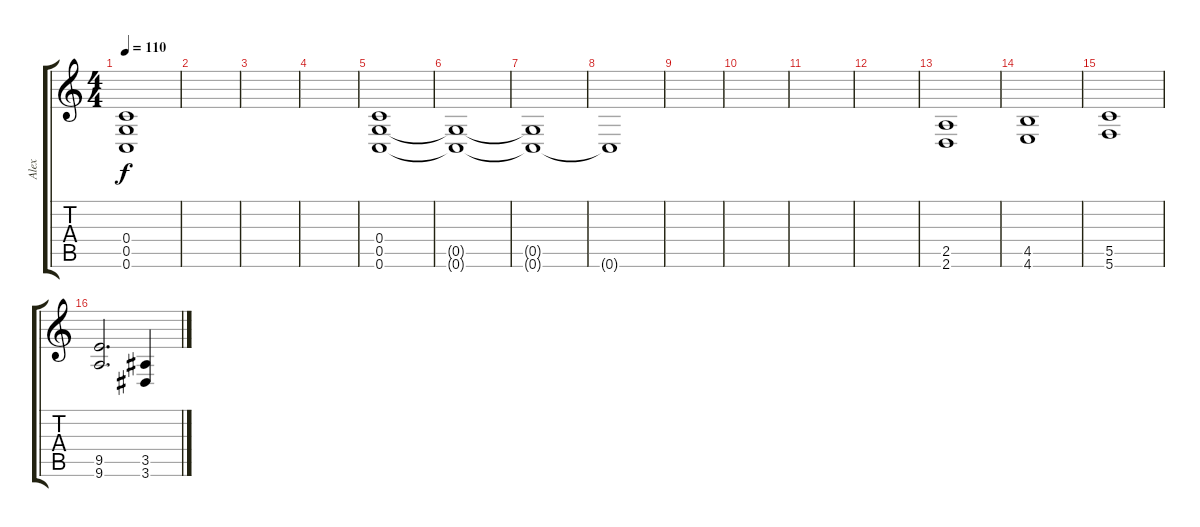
\track ("Alex" "Alex") {instrument overdrivenguitar}
\staff {score tabs}
\tuning (D4 A3 F3 C3 G2 C2) {hide}
\ts (4 4)
\tempo 110
\clef g2
\ks c
(0.4 0.5 0.6).1{dy f} |
|
|
|
(0.4 0.5 0.6).1 |
(0.5{t} 0.6{t}).1 |
(0.5{t} 0.6{t}).1 |
0.6{t}.1 |
|
|
|
|
(2.5 2.6).1 |
(4.5 4.6).1 |
(5.5 5.6).1 |
(9.5 9.6).2{d} (3.5 3.6).4
